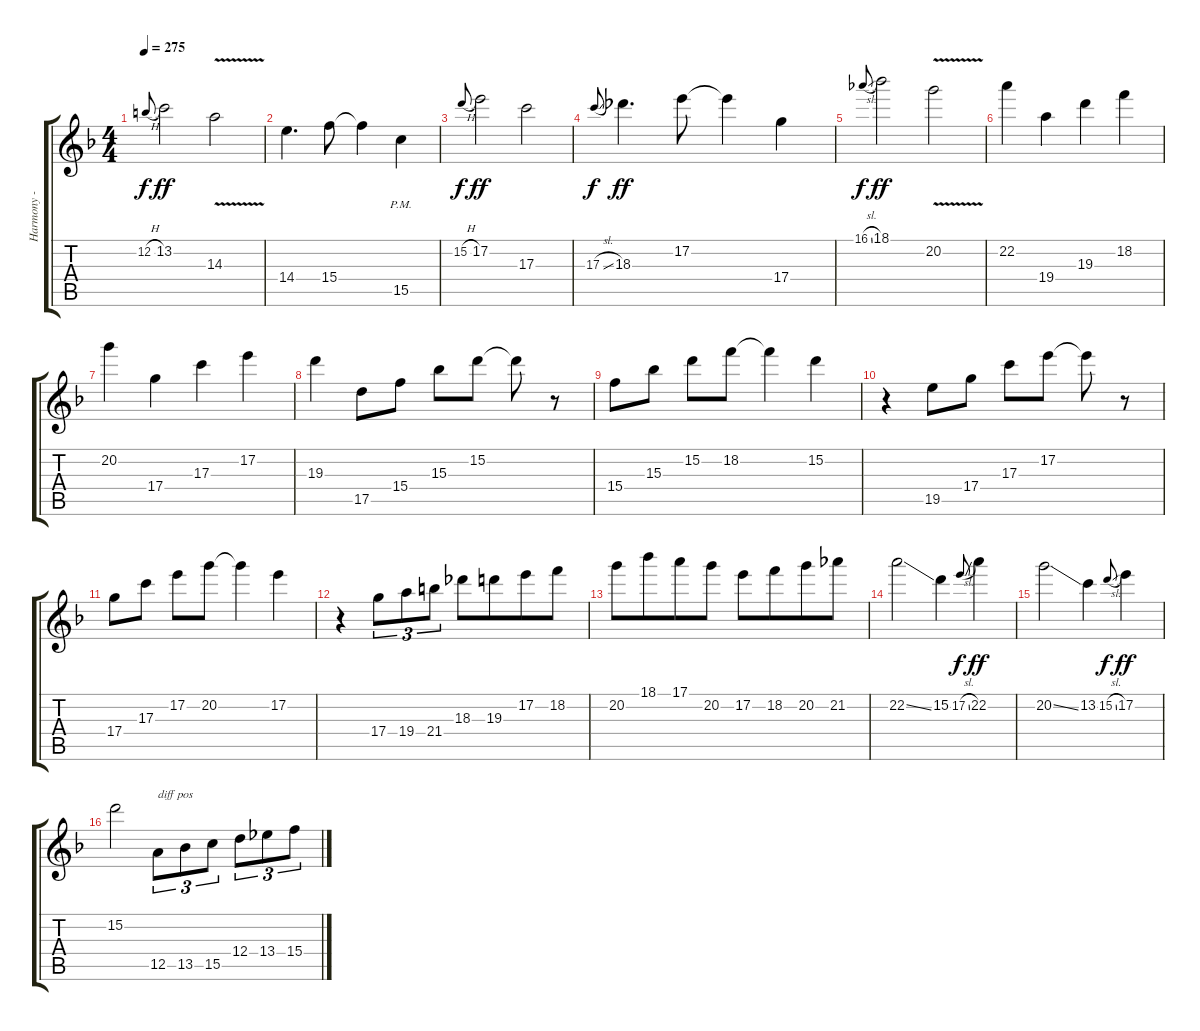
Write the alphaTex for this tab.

\track ("Harmony - left" "Harmony - ") {instrument distortionguitar}
\staff {score tabs}
\tuning (E4 B3 G3 D3 A2 D2) {hide}
\ts (4 4)
\tempo 275
\clef g2
\ks dminor
12.2{h}.8{gr onbeat dy f} 13.2.2{dy ff} 14.3{v}.2 |
14.4.4{d} 15.4.8 15.4{t}.4 15.5{pm}.4 |
15.2{h}.8{gr onbeat dy f} 17.2.2{dy ff} 17.3.2 |
17.3{sl}.8{gr onbeat dy f} 18.3.4{d dy ff} 17.2.8 17.2{t}.4 17.4.4 |
16.1{sl}.8{gr onbeat dy f} 18.1.2{dy ff} 20.2{v}.2 |
22.2.4 19.4.4 19.3.4 18.2.4 |
20.2.4 17.4.4 17.3.4 17.2.4 |
19.3.4 17.5.8 15.4.8 15.3.8 15.2.8 15.2{t}.8 r.8 |
15.4.8 15.3.8 15.2.8 18.2.8 18.2{t}.4 15.2.4 |
r.4 19.5.8 17.4.8 17.3.8 17.2.8 17.2{t}.8 r.8 |
17.4.8 17.3.8 17.2.8 20.2.8 20.2{t}.4 17.2.4 |
r.4 17.4.8{tu (3 2)} 19.4.8{tu (3 2)} 21.4.8{tu (3 2)} 18.3.8 19.3.8{beam merge} 17.2.8 18.2.8 |
20.2.8 18.1.8{beam merge} 17.1.8 20.2.8 17.2.8 18.2.8{beam merge} 20.2.8 21.2.8 |
22.2{ss}.2 15.2.4 17.2{sl}.8{gr onbeat dy f} 22.2.4{dy ff} |
20.2{ss}.2 13.2.4 15.2{sl}.8{gr onbeat dy f} 17.2.4{dy ff} |
15.2.2 12.5.8{tu (3 2) txt "diff pos"} 13.5.8{tu (3 2)} 15.5.8{tu (3 2)} 12.4.8{tu (3 2)} 13.4.8{tu (3 2)} 15.4.8{tu (3 2)}
